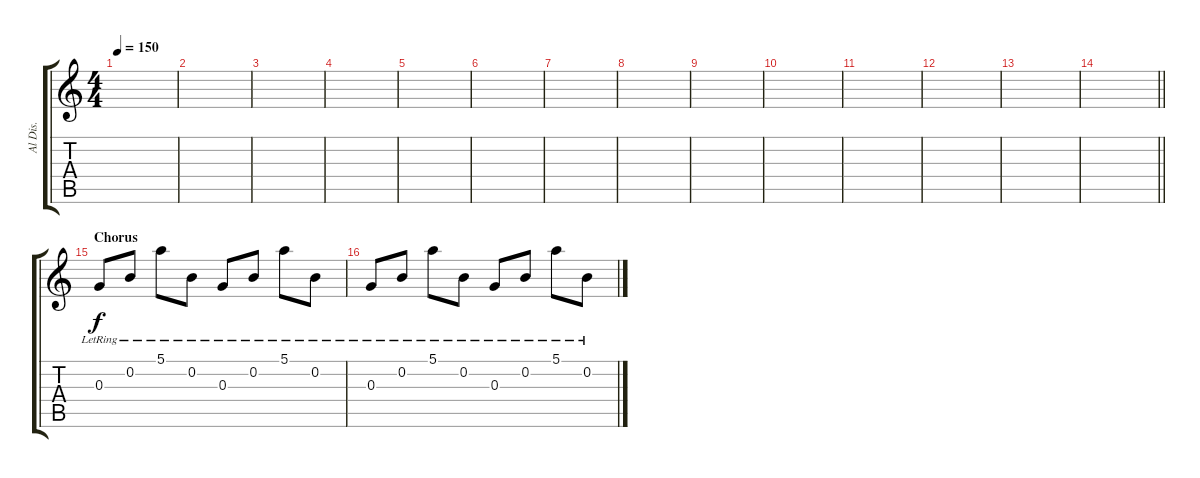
\track ("Al Dis." "Al Dis.") {instrument distortionguitar}
\staff {score tabs}
\tuning (E4 B3 G3 D3 A2 D2) {hide}
\ts (4 4)
\tempo 150
\clef g2
\ks c
|
|
|
|
|
|
|
|
|
|
|
|
|
\barLineRight lightlight
|
\section ("" "Chorus")
0.3{lr}.8 0.2{lr}.8 5.1{lr}.8 0.2{lr}.8 0.3{lr}.8 0.2{lr}.8 5.1{lr}.8 0.2{lr}.8 |
0.3{lr}.8 0.2{lr}.8 5.1{lr}.8 0.2{lr}.8 0.3{lr}.8 0.2{lr}.8 5.1{lr}.8 0.2{lr}.8
